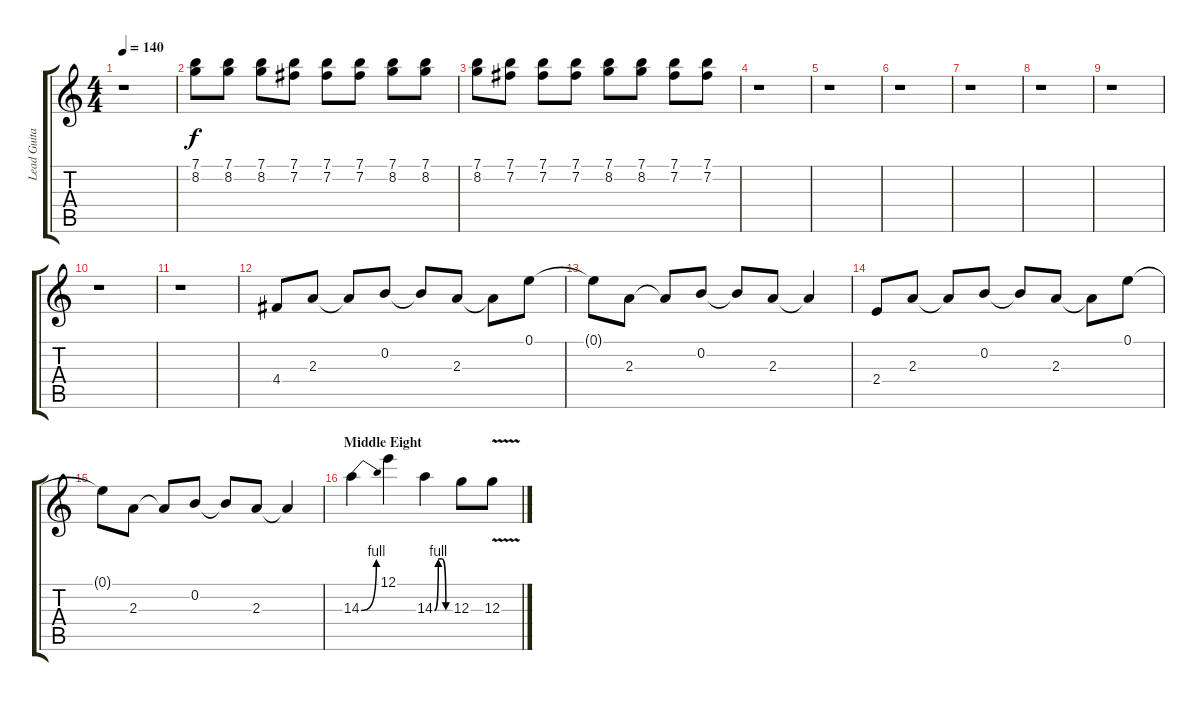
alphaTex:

\track ("Lead Guitar" "Lead Guita") {instrument overdrivenguitar}
\staff {score tabs}
\tuning (E4 B3 G3 D3 A2 E2) {hide}
\ts (4 4)
\tempo 140
\clef g2
\ks c
r.1{dy f} |
(7.1 8.2).8 (7.1 8.2).8 (7.1 8.2).8 (7.1 7.2).8 (7.1 7.2).8 (7.1 7.2).8 (7.1 8.2).8 (7.1 8.2).8 |
(7.1 8.2).8 (7.1 7.2).8 (7.1 7.2).8 (7.1 7.2).8 (7.1 8.2).8 (7.1 8.2).8 (7.1 7.2).8 (7.1 7.2).8 |
r.1 |
r.1 |
r.1 |
r.1 |
r.1 |
r.1 |
r.1 |
r.1 |
4.4.8 2.3.8 2.3{t}.8 0.2.8 0.2{t}.8 2.3.8 2.3{t}.8 0.1.8 |
0.1{t}.8 2.3.8 2.3{t}.8 0.2.8 0.2{t}.8 2.3.8 2.3{t}.4 |
2.4.8 2.3.8 2.3{t}.8 0.2.8 0.2{t}.8 2.3.8 2.3{t}.8 0.1.8 |
0.1{t}.8 2.3.8 2.3{t}.8 0.2.8 0.2{t}.8 2.3.8 2.3{t}.4 |
\section ("" "Middle Eight")
14.3{be (bend 0 0 60 4)}.4 12.1.4 14.3{be (custom 0 0 15 4 30 4 45 0 60 0)}.4 12.3.8 12.3{v}.8
